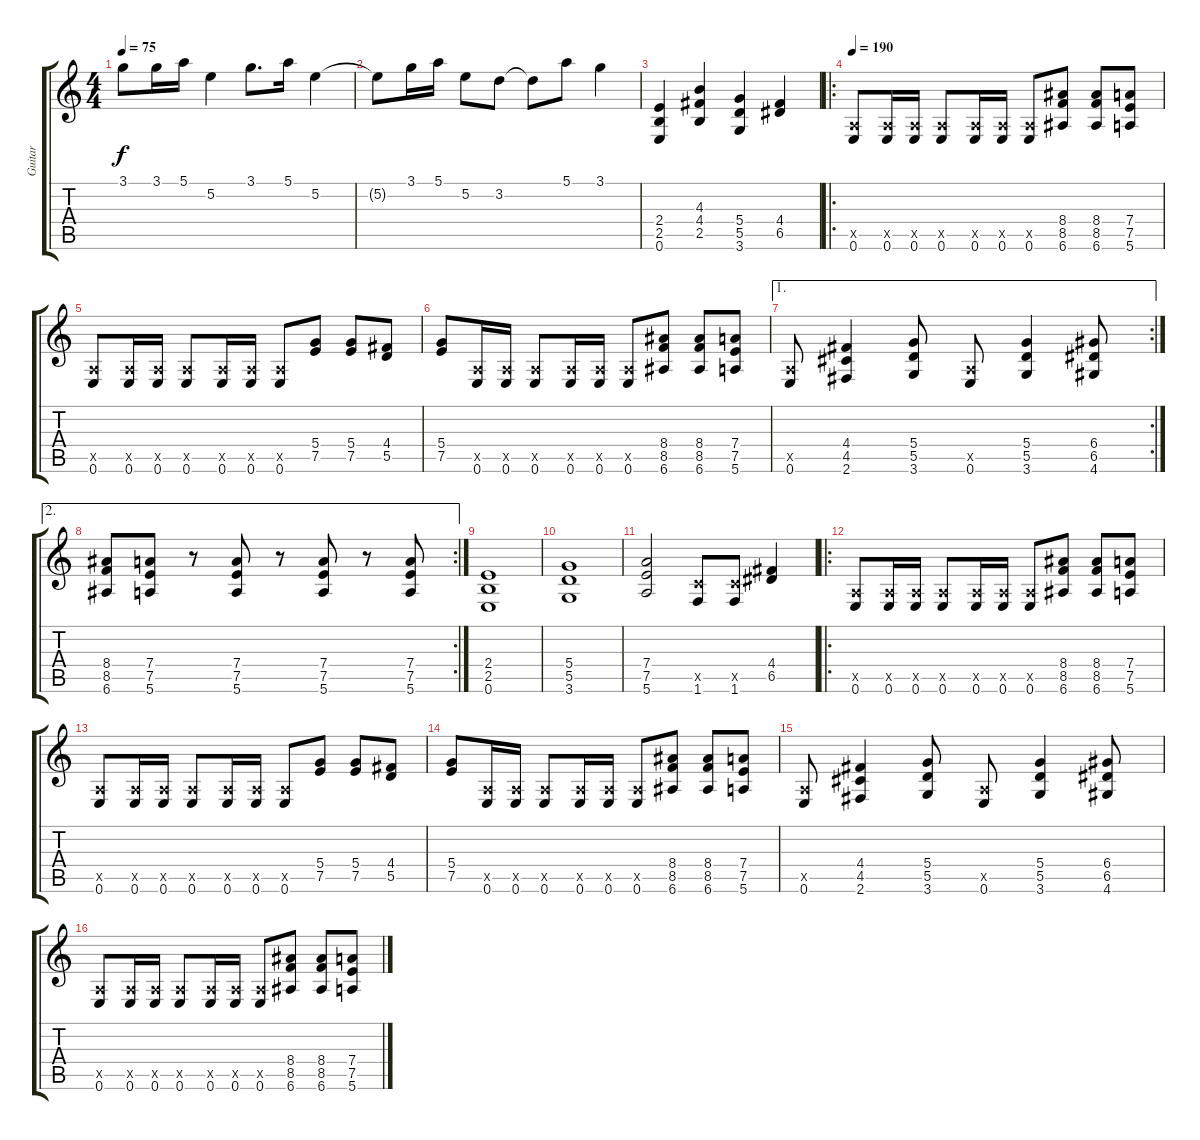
\track ("Guitar" "Guitar") {mute instrument acousticguitarsteel}
\staff {score tabs}
\tuning (E4 B3 G3 D3 A2 E2) {hide}
\ts (4 4)
\tempo 75
\clef g2
\ks c
3.1.8{dy f} 3.1.16 5.1.16 5.2.4 3.1.8{d} 5.1.16 5.2.4 |
5.2{t}.8 3.1.16 5.1.16 5.2.8 3.2.8 3.2{t}.8 5.1.8 3.1.4 |
(2.4 2.5 0.6).4 (4.3 4.4 2.5).4 (5.4 5.5 3.6).4 (4.4 6.5).4 |
\ro
\tempo 190
(0.5{x} 0.6).8{volume 16 balance 8} (0.5{x} 0.6).16 (0.5{x} 0.6).16 (0.5{x} 0.6).8 (0.5{x} 0.6).16 (0.5{x} 0.6).16 (0.5{x} 0.6).8 (8.4 8.5 6.6).8 (8.4 8.5 6.6).8 (7.4 7.5 5.6).8 |
(0.5{x} 0.6).8 (0.5{x} 0.6).16 (0.5{x} 0.6).16 (0.5{x} 0.6).8 (0.5{x} 0.6).16 (0.5{x} 0.6).16 (0.5{x} 0.6).8 (5.4 7.5).8 (5.4 7.5).8 (4.4 5.5).8 |
(5.4 7.5).8 (0.5{x} 0.6).16 (0.5{x} 0.6).16 (0.5{x} 0.6).8 (0.5{x} 0.6).16 (0.5{x} 0.6).16 (0.5{x} 0.6).8 (8.4 8.5 6.6).8 (8.4 8.5 6.6).8 (7.4 7.5 5.6).8 |
\ae 1
\rc 2
(0.5{x} 0.6).8 (4.4 4.5 2.6).4 (5.4 5.5 3.6).8 (0.5{x} 0.6).8 (5.4 5.5 3.6).4 (6.4 6.5 4.6).8 |
\ae 2
\rc 2
(8.4 8.5 6.6).8{volume 14 balance 11} (7.4 7.5 5.6).8 r.8 (7.4 7.5 5.6).8 r.8 (7.4 7.5 5.6).8 r.8 (7.4 7.5 5.6).8 |
(2.4 2.5 0.6).1 |
(5.4 5.5 3.6).1 |
(7.4 7.5 5.6).2 (3.5{x} 1.6).8 (3.5{x} 1.6).8 (4.4 6.5).4 |
\ro
(0.5{x} 0.6).8 (0.5{x} 0.6).16 (0.5{x} 0.6).16 (0.5{x} 0.6).8 (0.5{x} 0.6).16 (0.5{x} 0.6).16 (0.5{x} 0.6).8 (8.4 8.5 6.6).8 (8.4 8.5 6.6).8 (7.4 7.5 5.6).8 |
(0.5{x} 0.6).8 (0.5{x} 0.6).16 (0.5{x} 0.6).16 (0.5{x} 0.6).8 (0.5{x} 0.6).16 (0.5{x} 0.6).16 (0.5{x} 0.6).8 (5.4 7.5).8 (5.4 7.5).8 (4.4 5.5).8 |
(5.4 7.5).8 (0.5{x} 0.6).16 (0.5{x} 0.6).16 (0.5{x} 0.6).8 (0.5{x} 0.6).16 (0.5{x} 0.6).16 (0.5{x} 0.6).8 (8.4 8.5 6.6).8 (8.4 8.5 6.6).8 (7.4 7.5 5.6).8 |
(0.5{x} 0.6).8 (4.4 4.5 2.6).4 (5.4 5.5 3.6).8 (0.5{x} 0.6).8 (5.4 5.5 3.6).4 (6.4 6.5 4.6).8 |
(0.5{x} 0.6).8 (0.5{x} 0.6).16 (0.5{x} 0.6).16 (0.5{x} 0.6).8 (0.5{x} 0.6).16 (0.5{x} 0.6).16 (0.5{x} 0.6).8 (8.4 8.5 6.6).8 (8.4 8.5 6.6).8 (7.4 7.5 5.6).8
